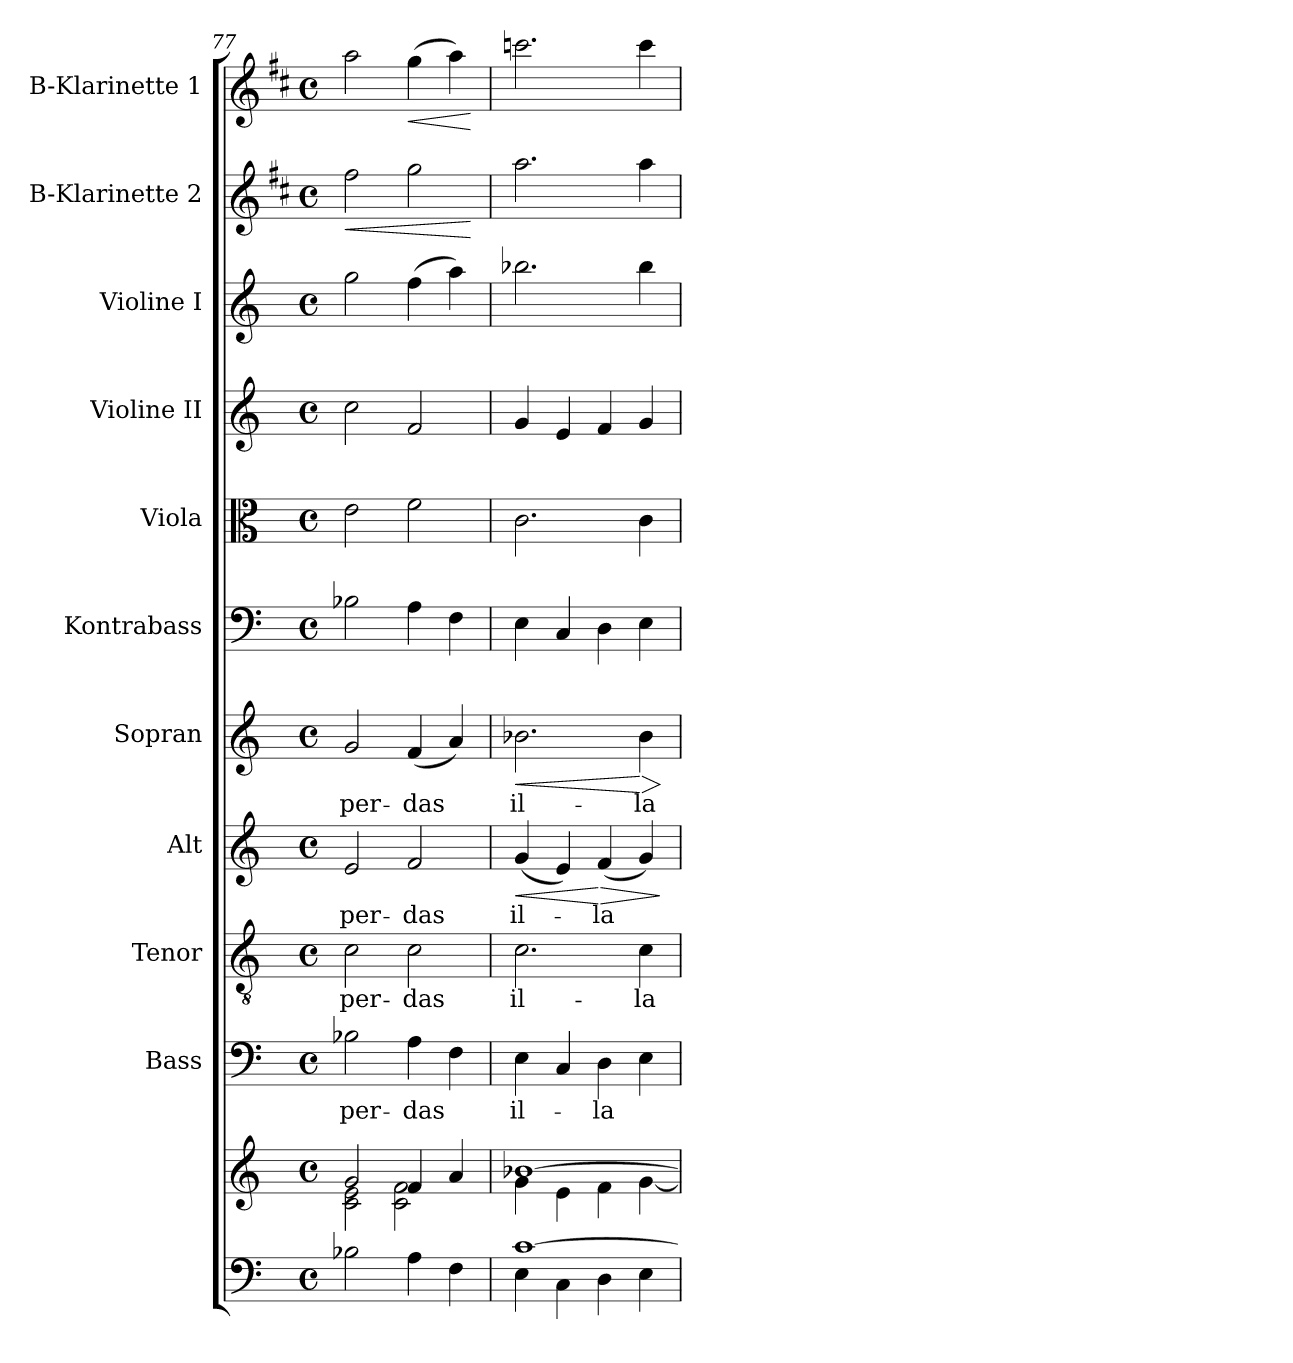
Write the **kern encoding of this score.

**kern	**kern	**kern	**text	**kern	**text	**kern	**text	**dynam	**kern	**text	**dynam	**kern	**kern	**kern	**kern	**kern	**dynam	**kern	**dynam
*part11	*part11	*part10	*part10	*part9	*part9	*part8	*part8	*part8	*part7	*part7	*part7	*part6	*part5	*part4	*part3	*part2	*part2	*part1	*part1
*staff12	*staff11	*staff10	*staff10	*staff9	*staff9	*staff8	*staff8	*staff8	*staff7	*staff7	*staff7	*staff6	*staff5	*staff4	*staff3	*staff2	*staff2	*staff1	*staff1
*	*	*I"Bass	*	*I"Tenor	*	*I"Alt	*	*	*I"Sopran	*	*	*I"Kontrabass	*I"Viola	*I"Violine II	*I"Violine I	*I"B-Klarinette 2	*	*I"B-Klarinette 1	*
*	*	*I'B.	*	*I'T.	*	*I'A.	*	*	*I'S.	*	*	*I'Kb.	*I'Vla.	*I'Vl. II	*I'Vl. I	*I'B Kl. 2	*	*I'B Kl. 1	*
*clefF4	*clefG2	*clefF4	*	*clefGv2	*	*clefG2	*	*	*clefG2	*	*	*clefF4	*clefC3	*clefG2	*clefG2	*clefG2	*	*clefG2	*
*	*	*	*	*	*	*	*	*	*	*	*	*ITrd7c12	*	*	*	*ITrd1c2	*	*ITrd1c2	*
*k[]	*k[]	*k[]	*	*k[]	*	*k[]	*	*	*k[]	*	*	*k[]	*k[]	*k[]	*k[]	*k[]	*	*k[]	*
*C:	*C:	*C:	*	*C:	*	*C:	*	*	*C:	*	*	*C:	*C:	*C:	*C:	*C:	*	*C:	*
*M4/4	*M4/4	*M4/4	*	*M4/4	*	*M4/4	*	*	*M4/4	*	*	*M4/4	*M4/4	*M4/4	*M4/4	*M4/4	*	*M4/4	*
*met(c)	*met(c)	*met(c)	*	*met(c)	*	*met(c)	*	*	*met(c)	*	*	*met(c)	*met(c)	*met(c)	*met(c)	*met(c)	*	*met(c)	*
=77	=77	=77	=77	=77	=77	=77	=77	=77	=77	=77	=77	=77	=77	=77	=77	=77	=77	=77	=77
*	*^	*	*	*	*	*	*	*	*	*	*	*	*	*	*	*	*	*	*
!	!	!	!	!LO:LY:b	!	!LO:LY:b	!	!LO:LY:b	!	!	!LO:LY:b	!	!	!	!	!	!	!LO:HP:b	!	!
2B-X\	2g/	2c\ 2e\	2B-X\	per-	2c\	per-	2e/	per-	.	2g/	per-	.	2BB-X\	2e\	2cc\	2gg\	2ee\	<	2gg\	.
!	!	!	!	!LO:LY:b	!	!LO:LY:b	!	!LO:LY:b	!	!	!LO:LY:b	!	!	!	!	!	!	!	!	!LO:HP:b
4A\	4f/	2c\ 2f\	4A\	-das	2c\	-das	2f/	-das	.	(<4f/	-das	.	4AA\	2f\	2f/	(>4ff\	2ff\	.	(>4ff\	<
4F\	4a/	.	4F\	.	.	.	.	.	.	4a/)	.	.	4FF\	.	.	4aa\)	.	.	4gg\)	.
*	*v	*v	*	*	*	*	*	*	*	*	*	*	*	*	*	*	*	*	*	*
.	.	.	.	.	.	.	.	.	.	.	.	.	.	.	.	.	[	.	[
=78	=78	=78	=78	=78	=78	=78	=78	=78	=78	=78	=78	=78	=78	=78	=78	=78	=78	=78	=78
*^	*^	*	*	*	*	*	*	*	*	*	*	*	*	*	*	*	*	*	*
!	!	!	!	!	!LO:LY:b	!	!LO:LY:b	!	!LO:LY:b	!LO:HP:b	!	!LO:LY:b	!LO:HP:b	!	!	!	!	!	!	!	!
[>1c	4E\	[>1b-X	4g\	4E\	il-	2.c\	il-	(<4g/	il-	<	2.b-X\	il-	<	4EE\	2.c\	4g/	2.bb-X\	2.gg\	.	2.bb-X\	.
.	4C\	.	4e\	4C/	.	.	.	4e/)	.	.	.	.	.	4CC/	.	4e/	.	.	.	.	.
!	!	!	!	!	!LO:LY:b	!	!	!	!LO:LY:b	!LO:HP:n=1:b	!	!	!	!	!	!	!	!	!	!	!
.	4D\	.	4f\	4D\	-la	.	.	(<4f/	-la	[ >	.	.	.	4DD\	.	4f/	.	.	.	.	.
!	!	!	!	!	!	!	!LO:LY:b	!	!	!	!	!LO:LY:b	!LO:HP:n=1:b	!	!	!	!	!	!	!	!
.	4E\	.	[<4g\	4E\	.	4c\	-la	4g/)	.	.	4b-\	-la	[ >	4EE\	4c\	4g/	4bb-\	4gg\	.	4bb-\	.
*v	*v	*	*	*	*	*	*	*	*	*	*	*	*	*	*	*	*	*	*	*	*
*	*v	*v	*	*	*	*	*	*	*	*	*	*	*	*	*	*	*	*	*	*
.	.	.	.	.	.	.	.	]	.	.	]	.	.	.	.	.	.	.	.
=	=	=	=	=	=	=	=	=	=	=	=	=	=	=	=	=	=	=	=
*-	*-	*-	*-	*-	*-	*-	*-	*-	*-	*-	*-	*-	*-	*-	*-	*-	*-	*-	*-
